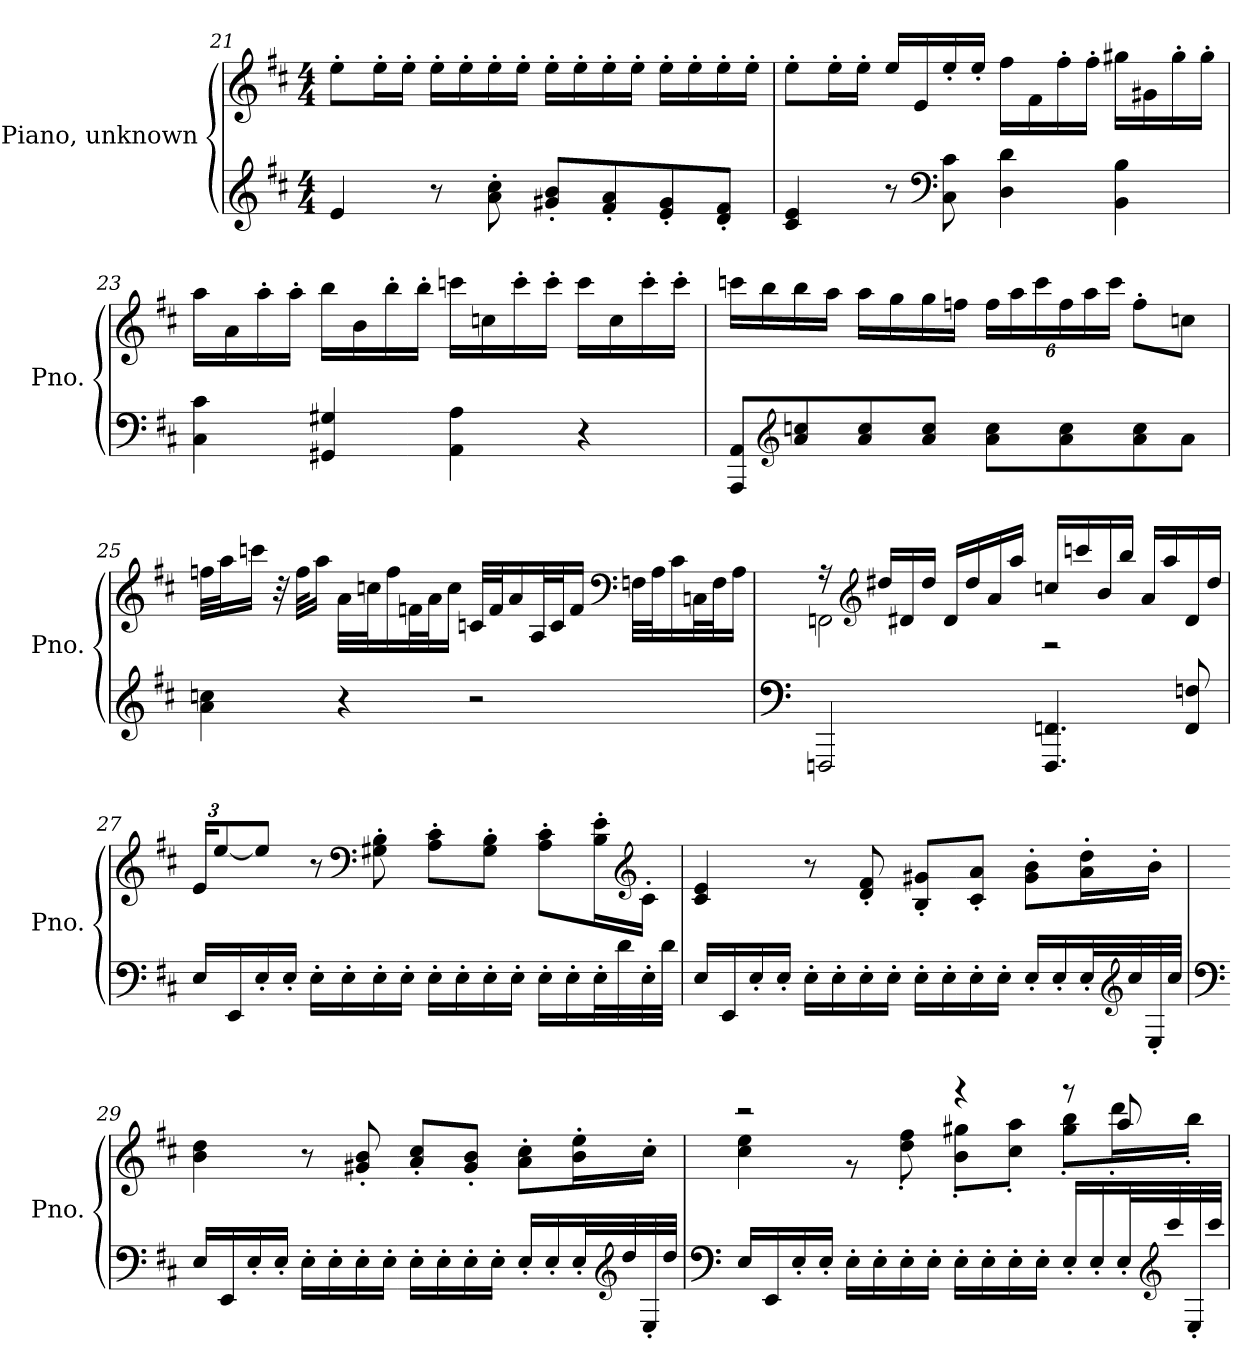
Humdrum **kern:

**kern	**kern
*part1	*part1
*staff2	*staff1
*I"Piano, unknown	*
*I'Pno.	*
*clefG2	*clefG2
*k[f#c#]	*k[f#c#]
*M4/4	*M4/4
=21	=21
4e/	8ee'\L
.	16ee'\L
.	16ee'\JJ
8r	16ee'\LL
.	16ee'\
8a\' 8cc#\'	16ee'\
.	16ee'\JJ
8g#X/' 8b/'L	16ee'\LL
.	16ee'\
8f#/' 8a/'	16ee'\
.	16ee'\JJ
8e/' 8g#/'	16ee'\LL
.	16ee'\
8d/' 8f#/'J	16ee'\
.	16ee'\JJ
!!LO:LB:g=z
=22	=22
4c#/ 4e/	8ee'\L
.	16ee'\L
.	16ee'\JJ
8r	16ee/LL
.	16e/
*clefF4	*
8C#\ 8c#\	16ee'/
.	16ee'/JJ
4D\ 4d\	16ff#\LL
.	16f#\
.	16ff#'\
.	16ff#'\JJ
4BB\ 4B\	16gg#X\LL
.	16g#X\
.	16gg#'\
.	16gg#'\JJ
=23	=23
4C#\ 4c#\	16aa\LL
.	16a\
.	16aa'\
.	16aa'\JJ
4GG#X/ 4G#X/	16bb\LL
.	16b\
.	16bb'\
.	16bb'\JJ
4AA\ 4A\	16cccn\LL
.	16ccn\
.	16ccc'\
.	16ccc'\JJ
4r	16ccc\LL
.	16cc\
.	16ccc'\
.	16ccc'\JJ
!!LO:PB:g=z
=24	=24
8AAA/ 8AA/L	16cccn\LL
.	16bb\
*clefG2	*
8a/ 8ccn/	16bb\
.	16aa\JJ
8a/ 8cc/	16aa\LL
.	16gg\
8a/ 8cc/J	16gg\
.	16ffn\JJ
*	*Xbrackettup
8a\ 8cc\L	24ff\LL
.	24aa\
.	24ccc\
8a\ 8cc\	24ff\
.	24aa\
.	24ccc\JJ
8a\ 8cc\	8ff'\L
8a\J	8ccn\J
!!LO:LB:g=z
=25	=25
4a\ 4ccn\	32ffn\LLL
.	32aa\J
.	16cccn\JJ
.	32r
.	32ff\KLL
.	16aa\JJ
4r	32a\LLL
.	32ccn\J
.	16ff\
.	32fn\L
.	32a\J
.	16cc\JJ
2r	32cn/LLL
.	32f/J
.	16a/
.	32A/L
.	32c/J
.	16f/JJ
*	*clefF4
.	32Fn\LLL
.	32A\J
.	16c\
.	32Cn\L
.	32F\J
.	16A\JJ
!!LO:LB:g=z
=26	=26
*clefF4	*
*	*^
2FFFn/	16r	2FFn\
*	*clefG2	*
.	16dd#X/LL	.
.	16d#X/	.
.	16dd#/JJ	.
.	16d#/LL	.
.	16dd#/	.
.	16a/	.
.	16aa/JJ	.
4.FFF/ 4.FFn/	16ccn/LL	2r
.	16cccn/	.
.	16b/	.
.	16bb/JJ	.
.	16a/LL	.
.	16aa/	.
8FF/ 8Fn/	16d#/	.
.	16dd#/JJ	.
*	*v	*v
=27	=27
16E/LL	24e/KL
.	[12ee/
16EE/	.
16E'/	8ee/J]
16E'/JJ	.
16E'\LL	8r
16E'\	.
*	*clefF4
16E'\	8G#X\' 8B\'
16E'\JJ	.
16E'\LL	8A\' 8c#\'L
16E'\	.
16E'\	8G#\' 8B\'J
16E'\JJ	.
16E'\LL	8A\' 8c#\'L
16E'\	.
32E'\L	16B\' 16e\'L
32d\	.
*	*clefG2
32E'\	16c#'\JJ
32d\JJJ	.
!!LO:LB:g=z
=28	=28
16E/LL	4c#/ 4e/
16EE/	.
16E'/	.
16E'/JJ	.
16E'\LL	8r
16E'\	.
16E'\	8d/' 8f#/'
16E'\JJ	.
16E'\LL	8B/' 8g#X/'L
16E'\	.
16E'\	8c#/' 8a/'J
16E'\JJ	.
16E'/LL	8g#\' 8b\'L
16E'/	.
32E'/L	16a\' 16dd\'L
*clefG2	*
32cc#/	.
32E'/	16b'\JJ
32cc#/JJJ	.
=29	=29
*clefF4	*
16E/LL	4b\ 4dd\
16EE/	.
16E'/	.
16E'/JJ	.
16E'\LL	8r
16E'\	.
16E'\	8g#X/' 8b/'
16E'\JJ	.
16E'\LL	8a/' 8cc#/'L
16E'\	.
16E'\	8g#/' 8b/'J
16E'\JJ	.
16E'/LL	8a\' 8cc#\'L
16E'/	.
32E'/L	16b\' 16ee\'L
*clefG2	*
32dd/	.
32E'/	16cc#'\JJ
32dd/JJJ	.
!!LO:LB:g=z
=30	=30
*clefF4	*
*	*^
16E/LL	2r	4cc#\ 4ee\
16EE/	.	.
16E'/	.	.
16E'/JJ	.	.
16E'\LL	.	8r
16E'\	.	.
16E'\	.	8dd\' 8ff#\'
16E'\JJ	.	.
16E'\LL	4r	8b\' 8gg#X\'L
16E'\	.	.
16E'\	.	8cc#\' 8aa\'J
16E'\JJ	.	.
16E'/LL	8r	8gg#\' 8bb\'L
16E'/	.	.
32E'/L	8aa/	16ddd'\L
*clefG2	*	*
32ccc#/	.	.
32E'/	.	16bb'\JJ
32ccc#/JJJ	.	.
*	*v	*v
=	=
*-	*-
